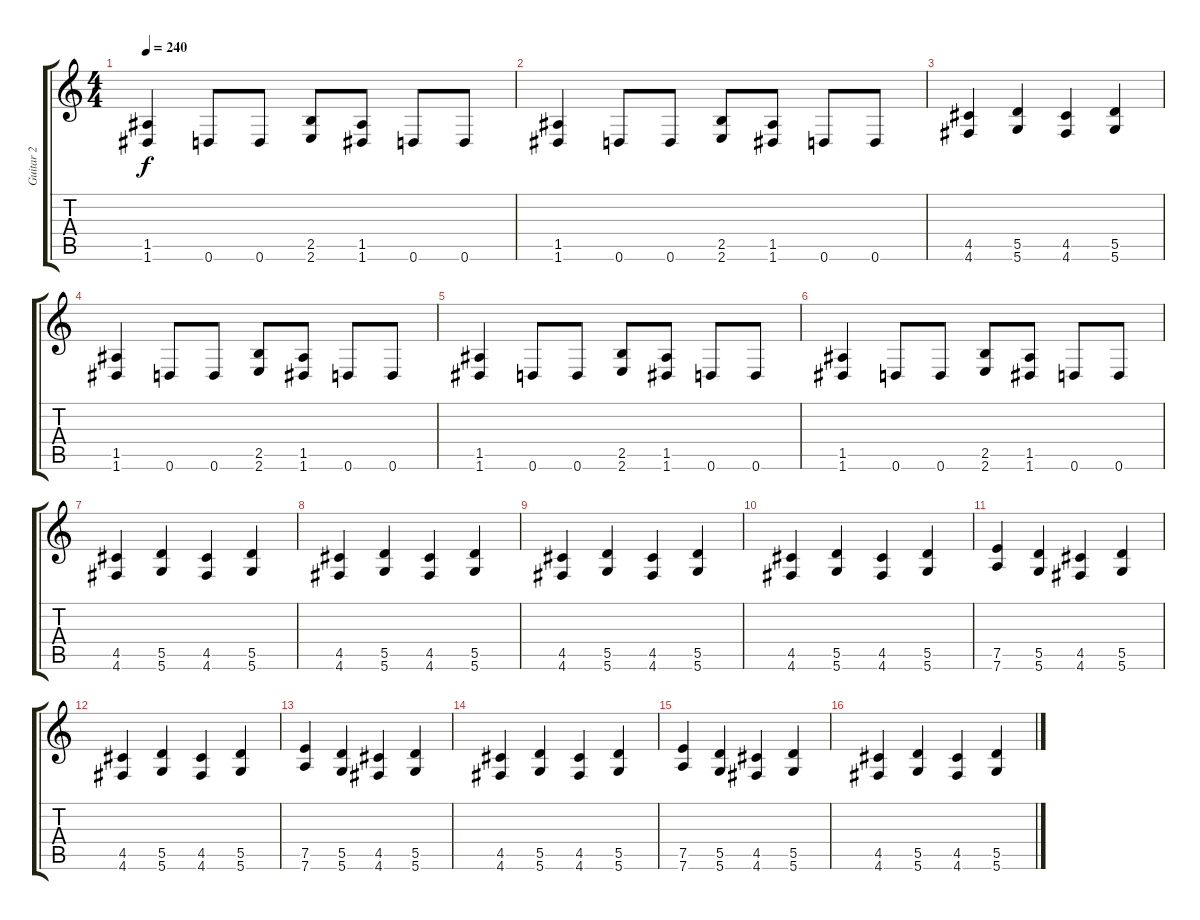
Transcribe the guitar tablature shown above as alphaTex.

\track ("Guitar 2" "Guitar 2") {instrument distortionguitar}
\staff {score tabs}
\tuning (E4 B3 G3 D3 A2 D2) {hide}
\ts (4 4)
\tempo 240
\clef g2
\ks c
(1.5 1.6).4{dy f} 0.6.8 0.6.8 (2.5 2.6).8 (1.5 1.6).8 0.6.8 0.6.8 |
(1.5 1.6).4 0.6.8 0.6.8 (2.5 2.6).8 (1.5 1.6).8 0.6.8 0.6.8 |
(4.5 4.6).4 (5.5 5.6).4 (4.5 4.6).4 (5.5 5.6).4 |
(1.5 1.6).4 0.6.8 0.6.8 (2.5 2.6).8 (1.5 1.6).8 0.6.8 0.6.8 |
(1.5 1.6).4 0.6.8 0.6.8 (2.5 2.6).8 (1.5 1.6).8 0.6.8 0.6.8 |
(1.5 1.6).4 0.6.8 0.6.8 (2.5 2.6).8 (1.5 1.6).8 0.6.8 0.6.8 |
(4.5 4.6).4 (5.5 5.6).4 (4.5 4.6).4 (5.5 5.6).4 |
(4.5 4.6).4 (5.5 5.6).4 (4.5 4.6).4 (5.5 5.6).4 |
(4.5 4.6).4 (5.5 5.6).4 (4.5 4.6).4 (5.5 5.6).4 |
(4.5 4.6).4 (5.5 5.6).4 (4.5 4.6).4 (5.5 5.6).4 |
(7.5 7.6).4 (5.5 5.6).4 (4.5 4.6).4 (5.5 5.6).4 |
(4.5 4.6).4 (5.5 5.6).4 (4.5 4.6).4 (5.5 5.6).4 |
(7.5 7.6).4 (5.5 5.6).4 (4.5 4.6).4 (5.5 5.6).4 |
(4.5 4.6).4 (5.5 5.6).4 (4.5 4.6).4 (5.5 5.6).4 |
(7.5 7.6).4 (5.5 5.6).4 (4.5 4.6).4 (5.5 5.6).4 |
(4.5 4.6).4 (5.5 5.6).4 (4.5 4.6).4 (5.5 5.6).4
